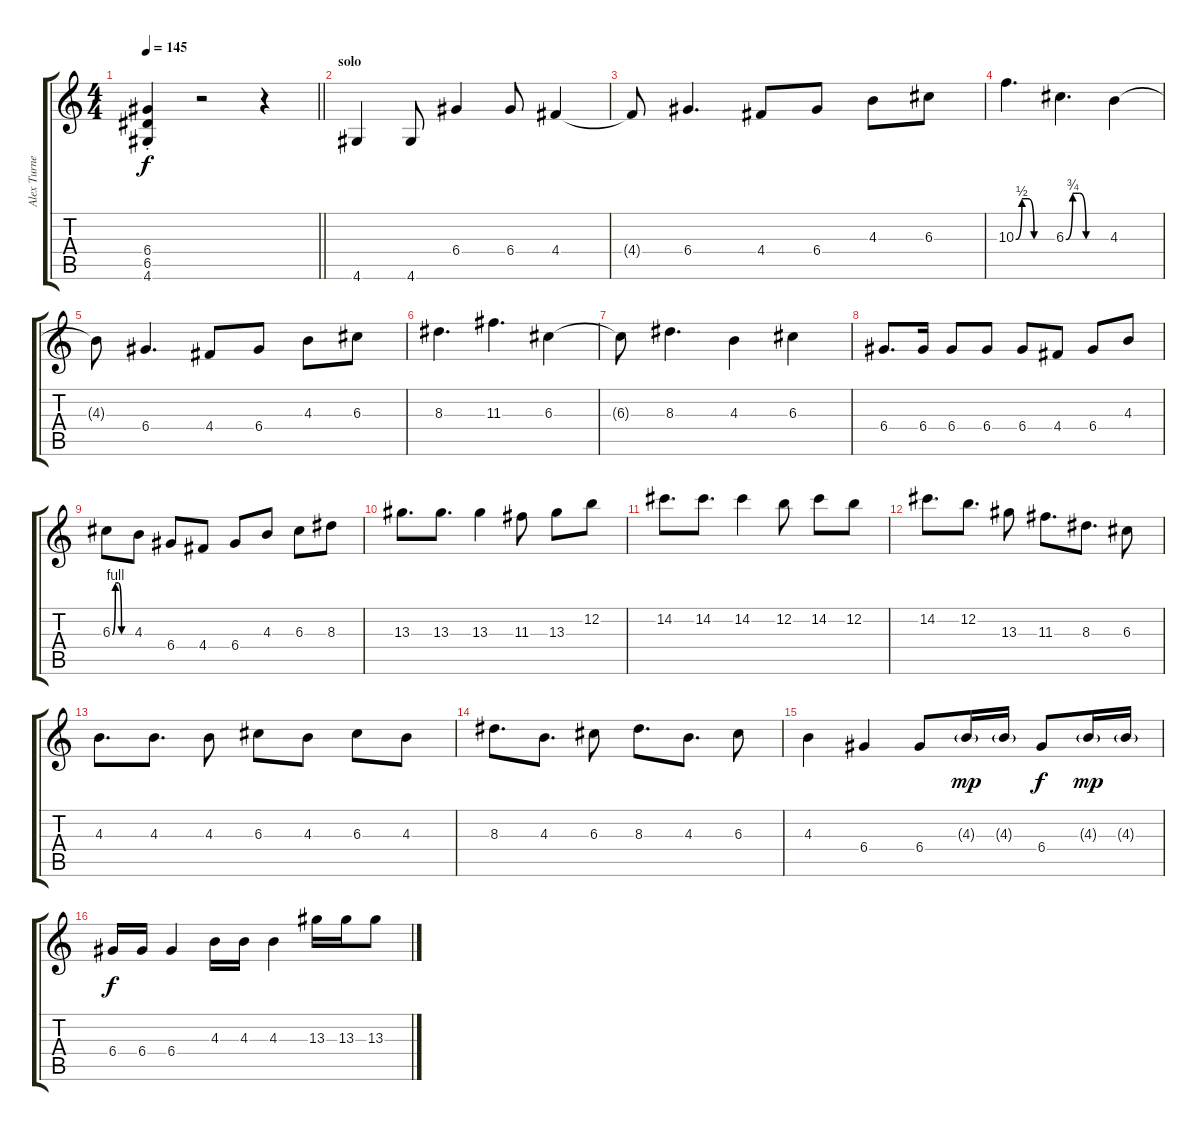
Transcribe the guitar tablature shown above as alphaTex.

\track ("Alex Turner - Lead" "Alex Turne") {instrument distortionguitar}
\staff {score tabs}
\tuning (E4 B3 G3 D3 A2 E2) {hide}
\ts (4 4)
\tempo 145
\clef g2
\barLineRight lightlight
\ks c
(6.4{st} 6.5{st} 4.6{st}).4{dy f} r.2 r.4 |
\section ("" "solo")
4.6.4{volume 16 balance 8} 4.6.8 6.4.4 6.4.8 4.4.4 |
4.4{t}.8 6.4.4{d} 4.4.8 6.4.8 4.3.8 6.3.8 |
10.3{be (custom 0 0 10 2 20 2 30 0 60 0)}.4{d} 6.3{be (custom 0 0 10 3 20 3 30 0 60 0)}.4{d} 4.3.4 |
4.3{t}.8 6.4.4{d} 4.4.8 6.4.8 4.3.8 6.3.8 |
8.3.4{d} 11.3.4{d} 6.3.4 |
6.3{t}.8 8.3.4{d} 4.3.4 6.3.4 |
6.4.8{d} 6.4.16 6.4.8 6.4.8 6.4.8 4.4.8 6.4.8 4.3.8 |
6.3{be (custom 0 0 10 4 20 4 30 0 60 0)}.8 4.3.8 6.4.8 4.4.8 6.4.8 4.3.8 6.3.8 8.3.8 |
13.3.8{d} 13.3.8{d} 13.3.4 11.3.8 13.3.8 12.2.8 |
14.2.8{d} 14.2.8{d} 14.2.4 12.2.8 14.2.8 12.2.8 |
14.2.8{d} 12.2.8{d} 13.3.8 11.3.8{d} 8.3.8{d} 6.3.8 |
4.3.8{d} 4.3.8{d} 4.3.8 6.3.8 4.3.8 6.3.8 4.3.8 |
8.3.8{d} 4.3.8{d} 6.3.8 8.3.8{d} 4.3.8{d} 6.3.8 |
4.3.4 6.4.4 6.4.8 4.3{g}.16{dy mp} 4.3{g}.16 6.4.8{dy f} 4.3{g}.16{dy mp} 4.3{g}.16 |
6.4.16{dy f} 6.4.16 6.4.4 4.3.16 4.3.16 4.3.4 13.3.16 13.3.16 13.3.8
